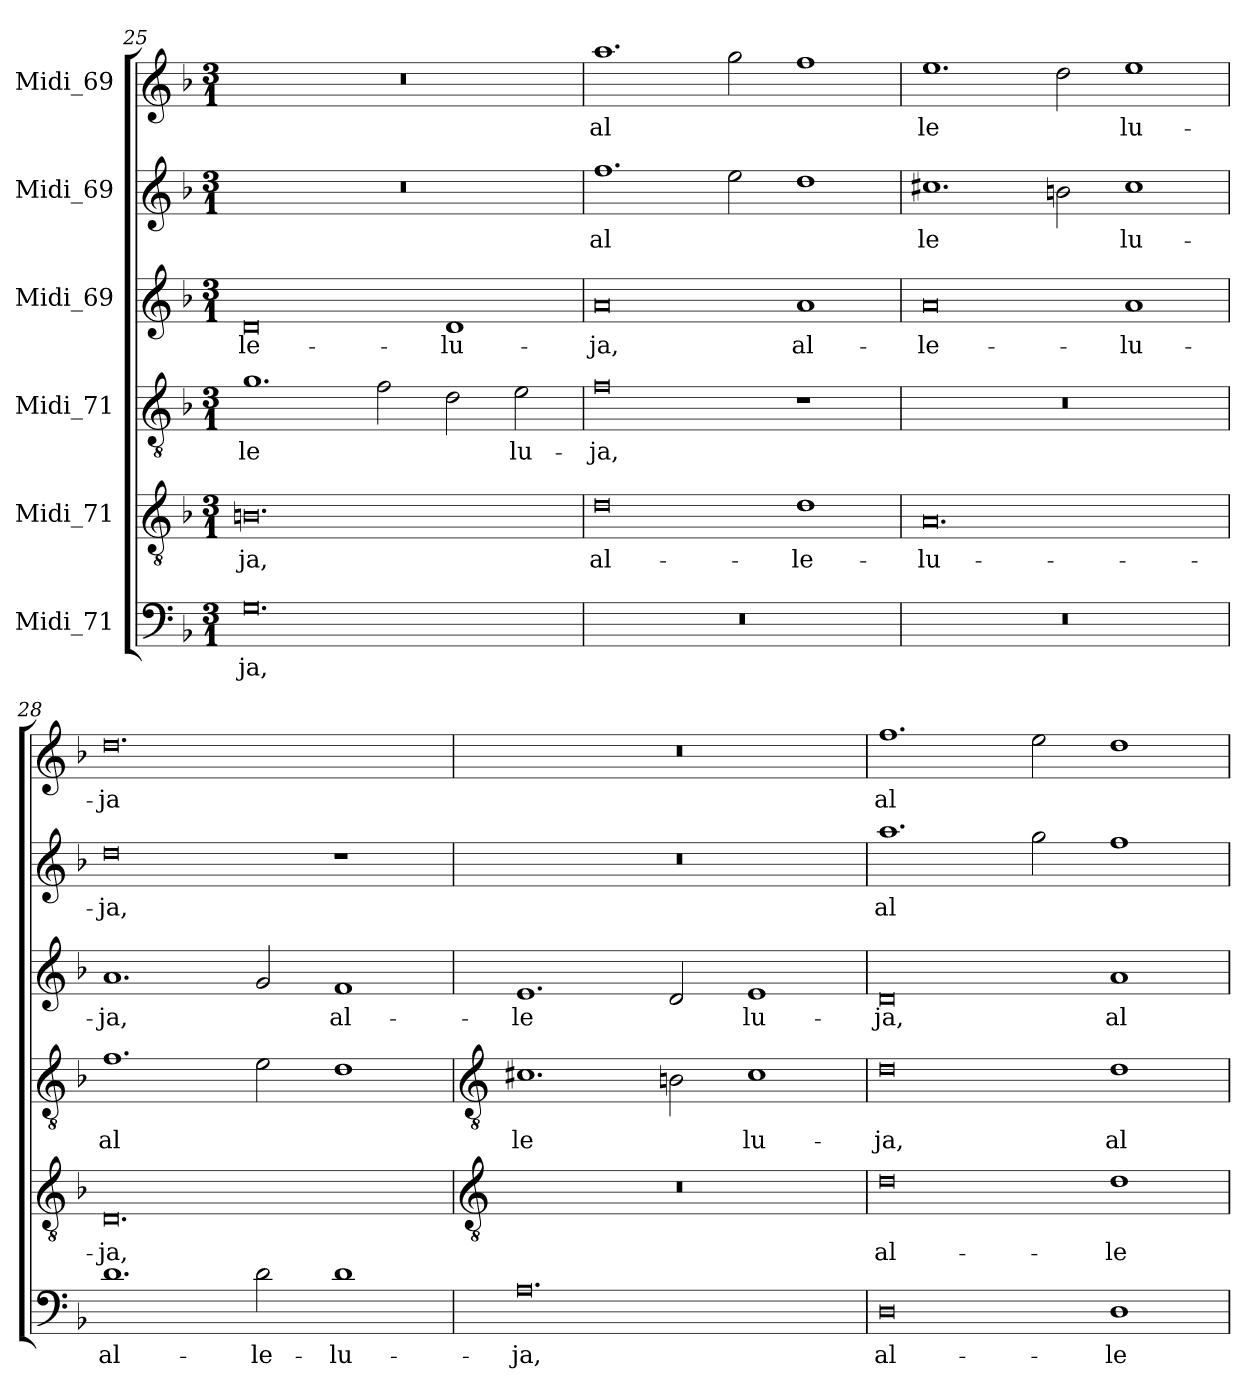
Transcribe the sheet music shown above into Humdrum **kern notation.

**kern	**text	**kern	**text	**kern	**text	**kern	**text	**kern	**text	**kern	**text
*part6	*part6	*part5	*part5	*part4	*part4	*part3	*part3	*part2	*part2	*part1	*part1
*staff6	*staff6	*staff5	*staff5	*staff4	*staff4	*staff3	*staff3	*staff2	*staff2	*staff1	*staff1
*I"Midi_71	*	*I"Midi_71	*	*I"Midi_71	*	*I"Midi_69	*	*I"Midi_69	*	*I"Midi_69	*
*clefF4	*	*clefGv2	*	*clefGv2	*	*clefG2	*	*clefG2	*	*clefG2	*
*k[b-]	*	*k[b-]	*	*k[b-]	*	*k[b-]	*	*k[b-]	*	*k[b-]	*
*F:	*	*F:	*	*F:	*	*F:	*	*F:	*	*F:	*
*M3/1	*	*M3/1	*	*M3/1	*	*M3/1	*	*M3/1	*	*M3/1	*
=25	=25	=25	=25	=25	=25	=25	=25	=25	=25	=25	=25
!	!LO:LY:b	!	!LO:LY:b	!	!LO:LY:b	!	!LO:LY:b	!	!	!	!
0.G	-ja,	0.Bn	-ja,	1.g	-le	0d	le-	0.r	.	0.r	.
.	.	.	.	2f	.	.	.	.	.	.	.
!	!	!	!	!	!	!	!LO:LY:b	!	!	!	!
.	.	.	.	2d	.	1d	-lu-	.	.	.	.
!	!	!	!	!	!LO:LY:b	!	!	!	!	!	!
.	.	.	.	2e	lu-	.	.	.	.	.	.
=26	=26	=26	=26	=26	=26	=26	=26	=26	=26	=26	=26
!	!	!	!LO:LY:b	!	!LO:LY:b	!	!LO:LY:b	!	!LO:LY:b	!	!LO:LY:b
0.r	.	0d	al-	0f	-ja,	0a	-ja,	1.ff	al	1.aa	al
.	.	.	.	.	.	.	.	2ee	.	2gg	.
!	!	!	!LO:LY:b	!	!	!	!LO:LY:b	!	!	!	!
.	.	1d	-le-	1r	.	1a	al-	1dd	.	1ff	.
=27	=27	=27	=27	=27	=27	=27	=27	=27	=27	=27	=27
!	!	!	!LO:LY:b	!	!	!	!LO:LY:b	!	!LO:LY:b	!	!LO:LY:b
0.r	.	0.A	-lu-	0.r	.	0a	-le-	1.cc#X	le	1.ee	le
.	.	.	.	.	.	.	.	2bn	.	2dd	.
!	!	!	!	!	!	!	!LO:LY:b	!	!LO:LY:b	!	!LO:LY:b
.	.	.	.	.	.	1a	-lu-	1cc#	lu-	1ee	lu-
=28	=28	=28	=28	=28	=28	=28	=28	=28	=28	=28	=28
!	!LO:LY:b	!	!LO:LY:b	!	!LO:LY:b	!	!LO:LY:b	!	!LO:LY:b	!	!LO:LY:b
1.d	al-	0.D	-ja,	1.f	al	1.a	-ja,	0dd	-ja,	0.dd	-ja
!	!LO:LY:b	!	!	!	!	!	!	!	!	!	!
2d	-le-	.	.	2e	.	2g	.	.	.	.	.
!	!LO:LY:b	!	!	!	!	!	!LO:LY:b	!	!	!	!
1d	-lu-	.	.	1d	.	1f	al-	1r	.	.	.
!!LO:LB:g=z
=29	=29	=29	=29	=29	=29	=29	=29	=29	=29	=29	=29
*	*	*clefGv2	*	*clefGv2	*	*	*	*	*	*	*
!	!LO:LY:b	!	!	!	!LO:LY:b	!	!LO:LY:b	!	!	!	!
0.A	-ja,	0.r	.	1.c#X	le	1.e	-le	0.r	.	0.r	.
.	.	.	.	2Bn	.	2d	.	.	.	.	.
!	!	!	!	!	!LO:LY:b	!	!LO:LY:b	!	!	!	!
.	.	.	.	1c#	lu-	1e	lu-	.	.	.	.
=30	=30	=30	=30	=30	=30	=30	=30	=30	=30	=30	=30
!	!LO:LY:b	!	!LO:LY:b	!	!LO:LY:b	!	!LO:LY:b	!	!LO:LY:b	!	!LO:LY:b
0D	al-	0d	al-	0d	-ja,	0d	-ja,	1.aa	al	1.ff	al
.	.	.	.	.	.	.	.	2gg	.	2ee	.
!	!LO:LY:b	!	!LO:LY:b	!	!LO:LY:b	!	!LO:LY:b	!	!	!	!
1D	-le-	1d	-le-	1d	al-	1a	al-	1ff	.	1dd	.
=	=	=	=	=	=	=	=	=	=	=	=
*-	*-	*-	*-	*-	*-	*-	*-	*-	*-	*-	*-
